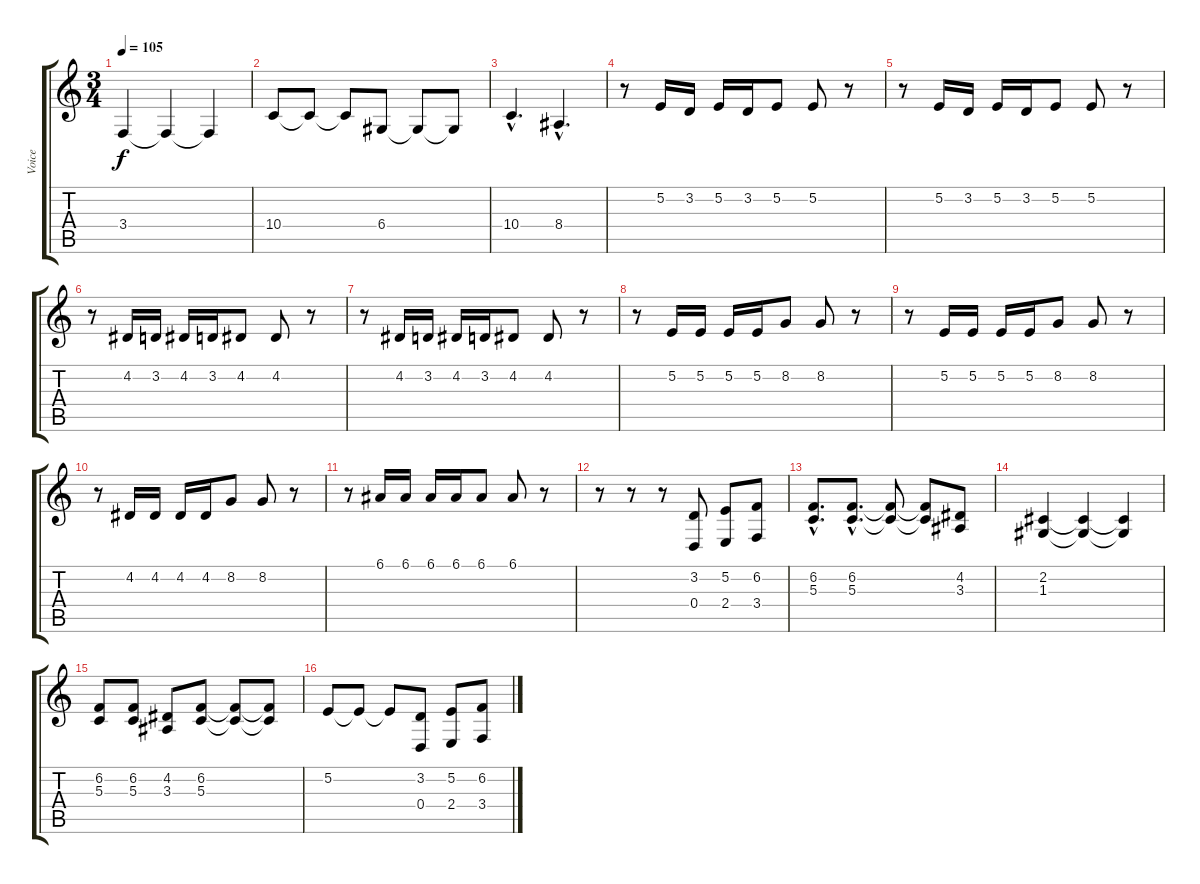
\track ("Voice" "Voice") {instrument lead2sawtooth}
\staff {score tabs}
\tuning (E4 B3 G3 D3 A2 D2) {hide}
\ts (3 4)
\tempo 105
\clef g2
\ks c
3.4.4{dy f} 3.4{t}.4 3.4{t}.4 |
10.4.8 10.4{t}.8 10.4{t}.8 6.4.8 6.4{t}.8 6.4{t}.8 |
10.4{hac}.4{d} 8.4{hac}.4{d} |
r.8{instrument lead2sawtooth} 5.2.16 3.2.16 5.2.16 3.2.16 5.2.8 5.2.8 r.8 |
r.8 5.2.16 3.2.16 5.2.16 3.2.16 5.2.8 5.2.8 r.8 |
r.8 4.2.16 3.2.16 4.2.16 3.2.16 4.2.8 4.2.8 r.8 |
r.8 4.2.16 3.2.16 4.2.16 3.2.16 4.2.8 4.2.8 r.8 |
r.8 5.2.16 5.2.16 5.2.16 5.2.16 8.2.8 8.2.8 r.8 |
r.8 5.2.16 5.2.16 5.2.16 5.2.16 8.2.8 8.2.8 r.8 |
r.8 4.2.16 4.2.16 4.2.16 4.2.16 8.2.8 8.2.8 r.8 |
r.8 6.1.16 6.1.16 6.1.16 6.1.16 6.1.8 6.1.8 r.8 |
r.8 r.8 r.8 (3.2 0.4).8 (5.2 2.4).8 (6.2 3.4).8 |
(6.2{hac} 5.3{hac}).8{d} (6.2{hac} 5.3{hac}).8{d} (6.2{t} 5.3{t}).8 (6.2{t} 5.3{t}).8 (4.2 3.3).8 |
(2.2 1.3).4 (2.2{t} 1.3{t}).4 (2.2{t} 1.3{t}).4 |
(6.2 5.3).8 (6.2 5.3).8 (4.2 3.3).8 (6.2 5.3).8 (6.2{t} 5.3{t}).8 (6.2{t} 5.3{t}).8 |
5.2.8 5.2{t}.8 5.2{t}.8 (3.2 0.4).8 (5.2 2.4).8 (6.2 3.4).8
